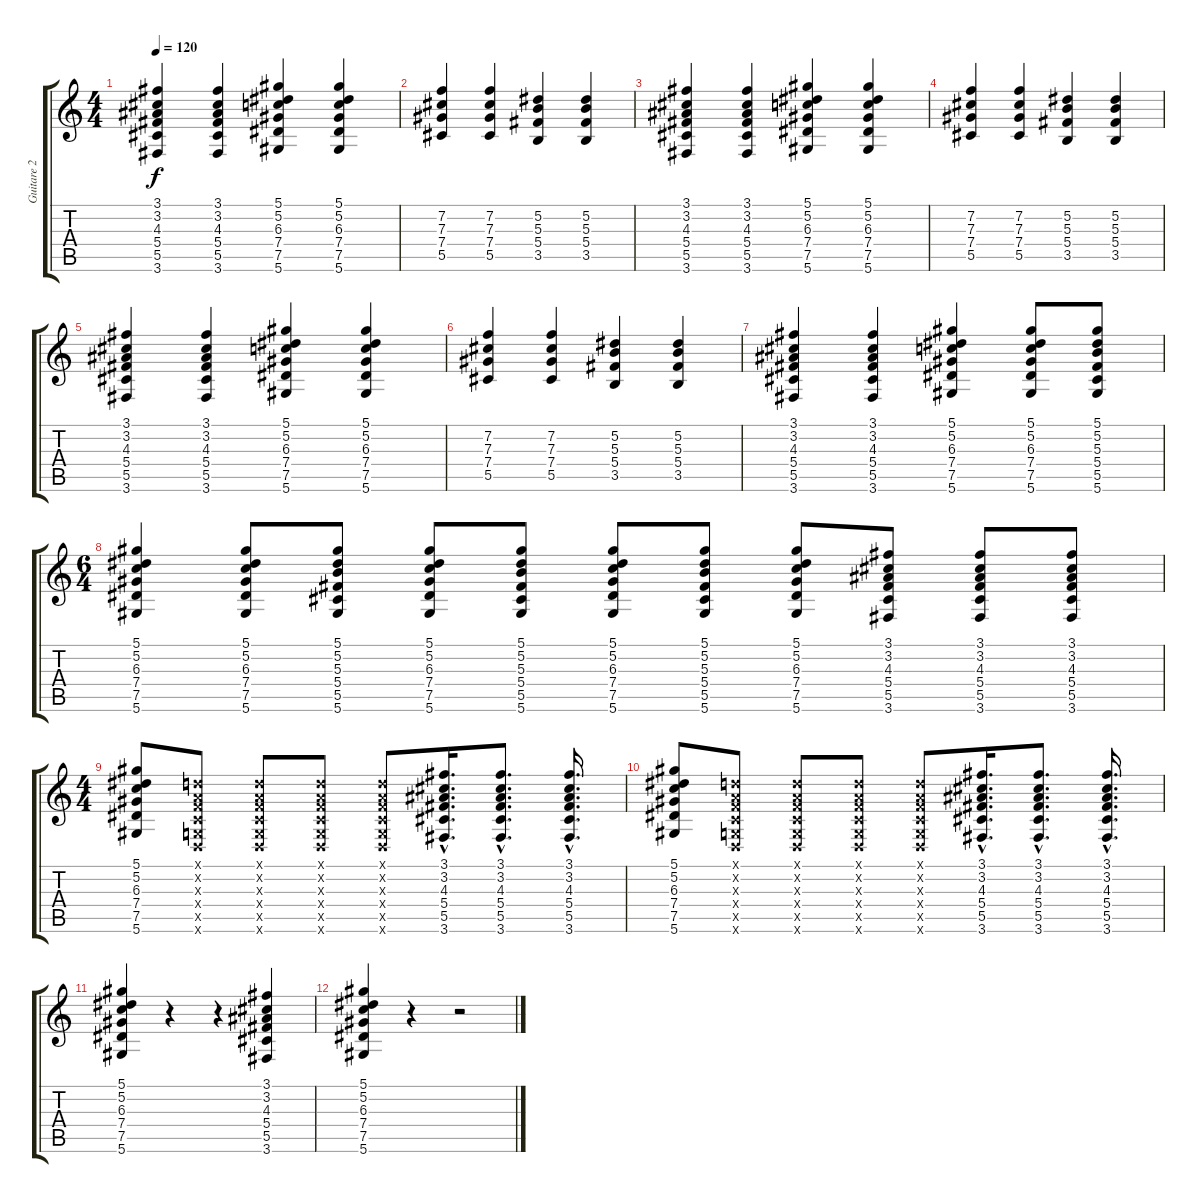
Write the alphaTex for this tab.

\track ("Guitare 2" "Guitare 2") {instrument distortionguitar}
\staff {score tabs}
\tuning (Eb4 Bb3 Gb3 Db3 Ab2 Eb2) {hide}
\ts (4 4)
\tempo 120
\clef g2
\ks c
(3.1 3.2 4.3 5.4 5.5 3.6).4{dy f} (3.1 3.2 4.3 5.4 5.5 3.6).4 (5.1 5.2 6.3 7.4 7.5 5.6).4 (5.1 5.2 6.3 7.4 7.5 5.6).4 |
(7.2 7.3 7.4 5.5).4 (7.2 7.3 7.4 5.5).4 (5.2 5.3 5.4 3.5).4 (5.2 5.3 5.4 3.5).4 |
(3.1 3.2 4.3 5.4 5.5 3.6).4 (3.1 3.2 4.3 5.4 5.5 3.6).4 (5.1 5.2 6.3 7.4 7.5 5.6).4 (5.1 5.2 6.3 7.4 7.5 5.6).4 |
(7.2 7.3 7.4 5.5).4 (7.2 7.3 7.4 5.5).4 (5.2 5.3 5.4 3.5).4 (5.2 5.3 5.4 3.5).4 |
(3.1 3.2 4.3 5.4 5.5 3.6).4 (3.1 3.2 4.3 5.4 5.5 3.6).4 (5.1 5.2 6.3 7.4 7.5 5.6).4 (5.1 5.2 6.3 7.4 7.5 5.6).4 |
(7.2 7.3 7.4 5.5).4 (7.2 7.3 7.4 5.5).4 (5.2 5.3 5.4 3.5).4 (5.2 5.3 5.4 3.5).4 |
(3.1 3.2 4.3 5.4 5.5 3.6).4 (3.1 3.2 4.3 5.4 5.5 3.6).4 (5.1 5.2 6.3 7.4 7.5 5.6).4 (5.1 5.2 6.3 7.4 7.5 5.6).8 (5.1 5.2 5.3 5.4 5.5 5.6).8 |
\ts (6 4)
(5.1 5.2 6.3 7.4 7.5 5.6).4 (5.1 5.2 6.3 7.4 7.5 5.6).8 (5.1 5.2 5.3 5.4 5.5 5.6).8 (5.1 5.2 6.3 7.4 7.5 5.6).8 (5.1 5.2 5.3 5.4 5.5 5.6).8 (5.1 5.2 6.3 7.4 7.5 5.6).8 (5.1 5.2 5.3 5.4 5.5 5.6).8 (5.1 5.2 6.3 7.4 7.5 5.6).8 (3.1 3.2 4.3 5.4 5.5 3.6).8 (3.1 3.2 4.3 5.4 5.5 3.6).8 (3.1 3.2 4.3 5.4 5.5 3.6).8 |
\ts (4 4)
(5.1 5.2 6.3 7.4 7.5 5.6).8 (-1.1{x} -1.2{x} -1.3{x} -1.4{x} -1.5{x} -1.6{x}).8 (-1.1{x} -1.2{x} -1.3{x} -1.4{x} -1.5{x} -1.6{x}).8 (-1.1{x} -1.2{x} -1.3{x} -1.4{x} -1.5{x} -1.6{x}).8 (-1.1{x} -1.2{x} -1.3{x} -1.4{x} -1.5{x} -1.6{x}).8 (3.1{hac} 3.2{hac} 4.3{hac} 5.4{hac} 5.5{hac} 3.6{hac}).16{d} (3.1{hac} 3.2{hac} 4.3{hac} 5.4{hac} 5.5{hac} 3.6{hac}).8{d} (3.1{hac} 3.2{hac} 4.3{hac} 5.4{hac} 5.5{hac} 3.6{hac}).16{d} |
(5.1 5.2 6.3 7.4 7.5 5.6).8 (-1.1{x} -1.2{x} -1.3{x} -1.4{x} -1.5{x} -1.6{x}).8 (-1.1{x} -1.2{x} -1.3{x} -1.4{x} -1.5{x} -1.6{x}).8 (-1.1{x} -1.2{x} -1.3{x} -1.4{x} -1.5{x} -1.6{x}).8 (-1.1{x} -1.2{x} -1.3{x} -1.4{x} -1.5{x} -1.6{x}).8 (3.1{hac} 3.2{hac} 4.3{hac} 5.4{hac} 5.5{hac} 3.6{hac}).16{d} (3.1{hac} 3.2{hac} 4.3{hac} 5.4{hac} 5.5{hac} 3.6{hac}).8{d} (3.1{hac} 3.2{hac} 4.3{hac} 5.4{hac} 5.5{hac} 3.6{hac}).16{d} |
(5.1 5.2 6.3 7.4 7.5 5.6).4 r.4 r.4 (3.1 3.2 4.3 5.4 5.5 3.6).4 |
(5.1 5.2 6.3 7.4 7.5 5.6).4 r.4 r.2
